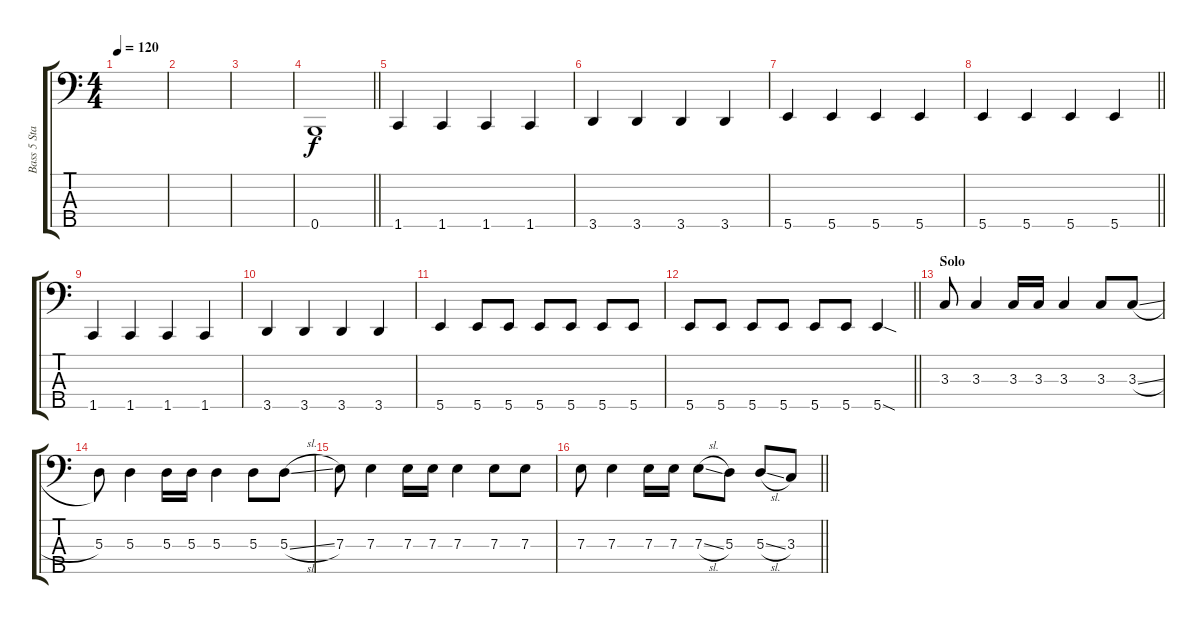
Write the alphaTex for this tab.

\track ("Bass 5 Standard" "Bass 5 Sta") {instrument electricbassfinger}
\staff {score tabs}
\tuning (G2 D2 A1 E1 B0) {hide}
\ts (4 4)
\tempo 120
\clef f4
\ks c
|
|
|
\barLineRight lightlight
0.5.1{volume 16} |
\section ("" "")
1.5.4 1.5.4 1.5.4 1.5.4 |
3.5.4 3.5.4 3.5.4 3.5.4 |
5.5.4 5.5.4 5.5.4 5.5.4 |
\barLineRight lightlight
5.5.4 5.5.4 5.5.4 5.5.4 |
1.5.4 1.5.4 1.5.4 1.5.4 |
3.5.4 3.5.4 3.5.4 3.5.4 |
5.5.4 5.5.8{volume 10} 5.5.8{volume 16} 5.5.8 5.5.8 5.5.8 5.5.8 |
\barLineRight lightlight
5.5.8 5.5.8 5.5.8 5.5.8 5.5.8 5.5.8 5.5{sod}.4 |
\section ("" "Solo")
3.3.8 3.3.4 3.3.16 3.3.16 3.3.4 3.3.8 3.3{sl}.8 |
5.3.8 5.3.4 5.3.16 5.3.16 5.3.4 5.3.8 5.3{sl}.8 |
7.3.8 7.3.4 7.3.16 7.3.16 7.3.4 7.3.8 7.3.8 |
\barLineRight lightlight
7.3.8 7.3.4 7.3.16 7.3.16 7.3{sl}.8 5.3.8 5.3{sl}.8 3.3.8
